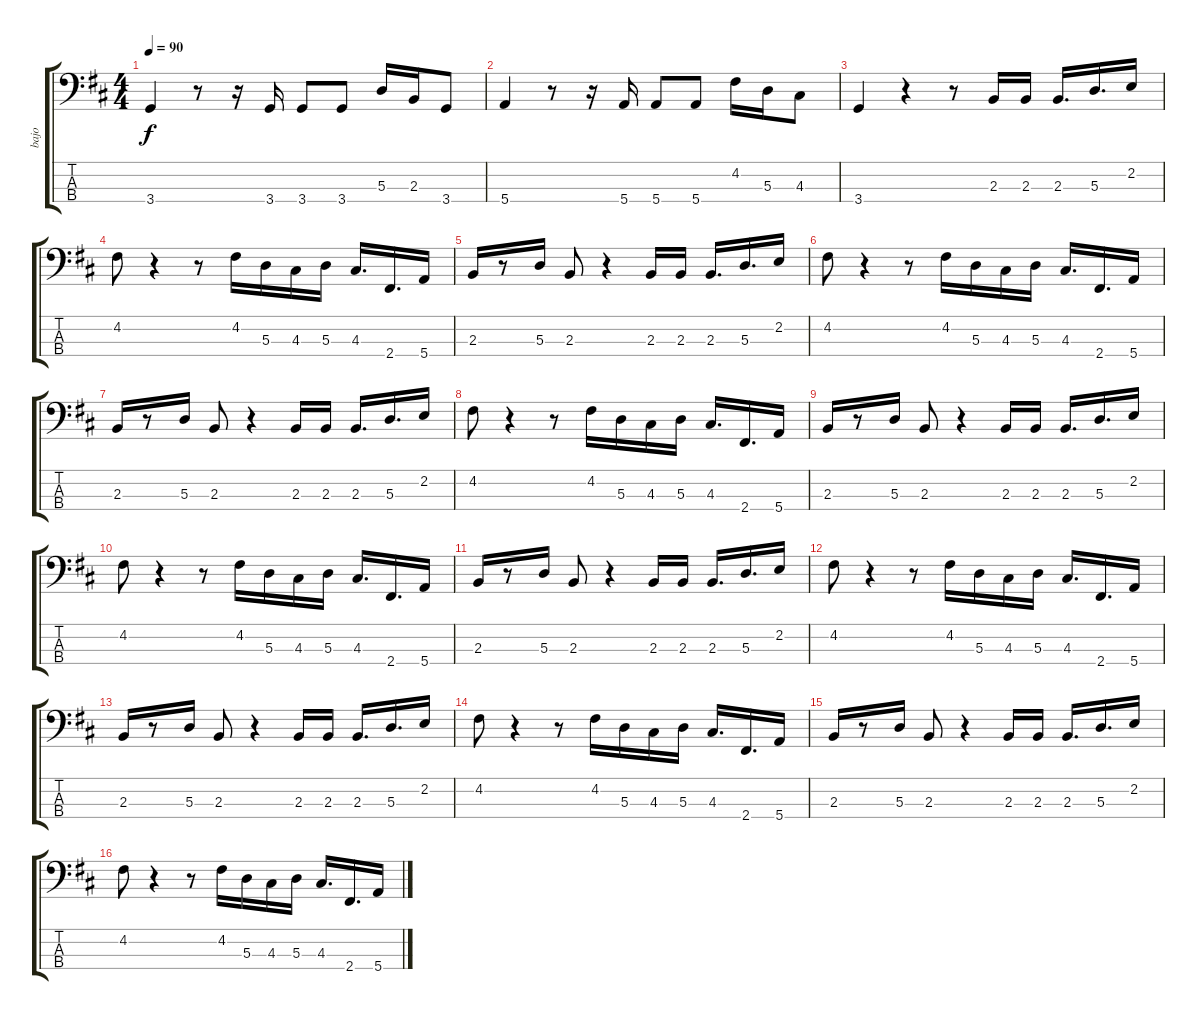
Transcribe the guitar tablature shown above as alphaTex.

\track ("bajo" "bajo") {instrument electricbasspick}
\staff {score tabs}
\tuning (G2 D2 A1 E1) {hide}
\ts (4 4)
\tempo 90
\clef f4
\ks bminor
3.4.4{dy f} r.8 r.16 3.4.16 3.4.8 3.4.8 5.3.16 2.3.16 3.4.8 |
5.4.4 r.8 r.16 5.4.16 5.4.8 5.4.8 4.2.16 5.3.16 4.3.8 |
3.4.4 r.4 r.8 2.3.16 2.3.16 2.3.16{d} 5.3.16{d} 2.2.16 |
4.2.8 r.4 r.8 4.2.16 5.3.16 4.3.16 5.3.16 4.3.16{d} 2.4.16{d} 5.4.16 |
2.3.16 r.8 5.3.16 2.3.8 r.4 2.3.16 2.3.16 2.3.16{d} 5.3.16{d} 2.2.16 |
4.2.8 r.4 r.8 4.2.16 5.3.16 4.3.16 5.3.16 4.3.16{d} 2.4.16{d} 5.4.16 |
2.3.16 r.8 5.3.16 2.3.8 r.4 2.3.16 2.3.16 2.3.16{d} 5.3.16{d} 2.2.16 |
4.2.8 r.4 r.8 4.2.16 5.3.16 4.3.16 5.3.16 4.3.16{d} 2.4.16{d} 5.4.16 |
2.3.16 r.8 5.3.16 2.3.8 r.4 2.3.16 2.3.16 2.3.16{d} 5.3.16{d} 2.2.16 |
4.2.8 r.4 r.8 4.2.16 5.3.16 4.3.16 5.3.16 4.3.16{d} 2.4.16{d} 5.4.16 |
2.3.16 r.8 5.3.16 2.3.8 r.4 2.3.16 2.3.16 2.3.16{d} 5.3.16{d} 2.2.16 |
4.2.8 r.4 r.8 4.2.16 5.3.16 4.3.16 5.3.16 4.3.16{d} 2.4.16{d} 5.4.16 |
2.3.16 r.8 5.3.16 2.3.8 r.4 2.3.16 2.3.16 2.3.16{d} 5.3.16{d} 2.2.16 |
4.2.8 r.4 r.8 4.2.16 5.3.16 4.3.16 5.3.16 4.3.16{d} 2.4.16{d} 5.4.16 |
2.3.16 r.8 5.3.16 2.3.8 r.4 2.3.16 2.3.16 2.3.16{d} 5.3.16{d} 2.2.16 |
4.2.8 r.4 r.8 4.2.16 5.3.16 4.3.16 5.3.16 4.3.16{d} 2.4.16{d} 5.4.16
